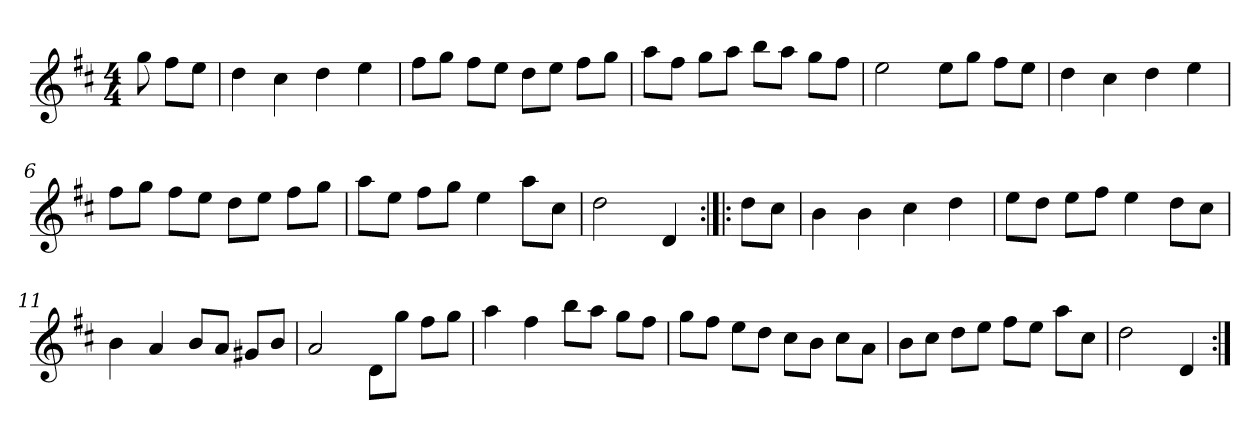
**kern
*part1
*staff1
*clefG2
*k[f#c#]
*D:
*M4/4
*MM120
=
8gg
8ff#\L
8ee\J
=1
4dd
4cc#
4dd
4ee
=2
8ff#\L
8gg\J
8ff#\L
8ee\J
8dd\L
8ee\J
8ff#\L
8gg\J
=3
8aa\L
8ff#\J
8gg\L
8aa\J
8bb\L
8aa\J
8gg\L
8ff#\J
=4
2ee
8ee\L
8gg\J
8ff#\L
8ee\J
=5
4dd
4cc#
4dd
4ee
=6
8ff#\L
8gg\J
8ff#\L
8ee\J
8dd\L
8ee\J
8ff#\L
8gg\J
=7
8aa\L
8ee\J
8ff#\L
8gg\J
4ee
8aa\L
8cc#\J
=8
2dd
4d
=:|!|:
8dd\L
8cc#\J
=9
4b
4b
4cc#
4dd
=10
8ee\L
8dd\J
8ee\L
8ff#\J
4ee
8dd\L
8cc#\J
=11
4b
4a
8b/L
8a/J
8g#X/L
8b/J
=12
2a
8d\L
8gg\J
8ff#\L
8gg\J
=13
4aa
4ff#
8bb\L
8aa\J
8gg\L
8ff#\J
=14
8gg\L
8ff#\J
8ee\L
8dd\J
8cc#\L
8b\J
8cc#\L
8a\J
=15
8b\L
8cc#\J
8dd\L
8ee\J
8ff#\L
8ee\J
8aa\L
8cc#\J
=16
2dd
4d
=:|!
*-
